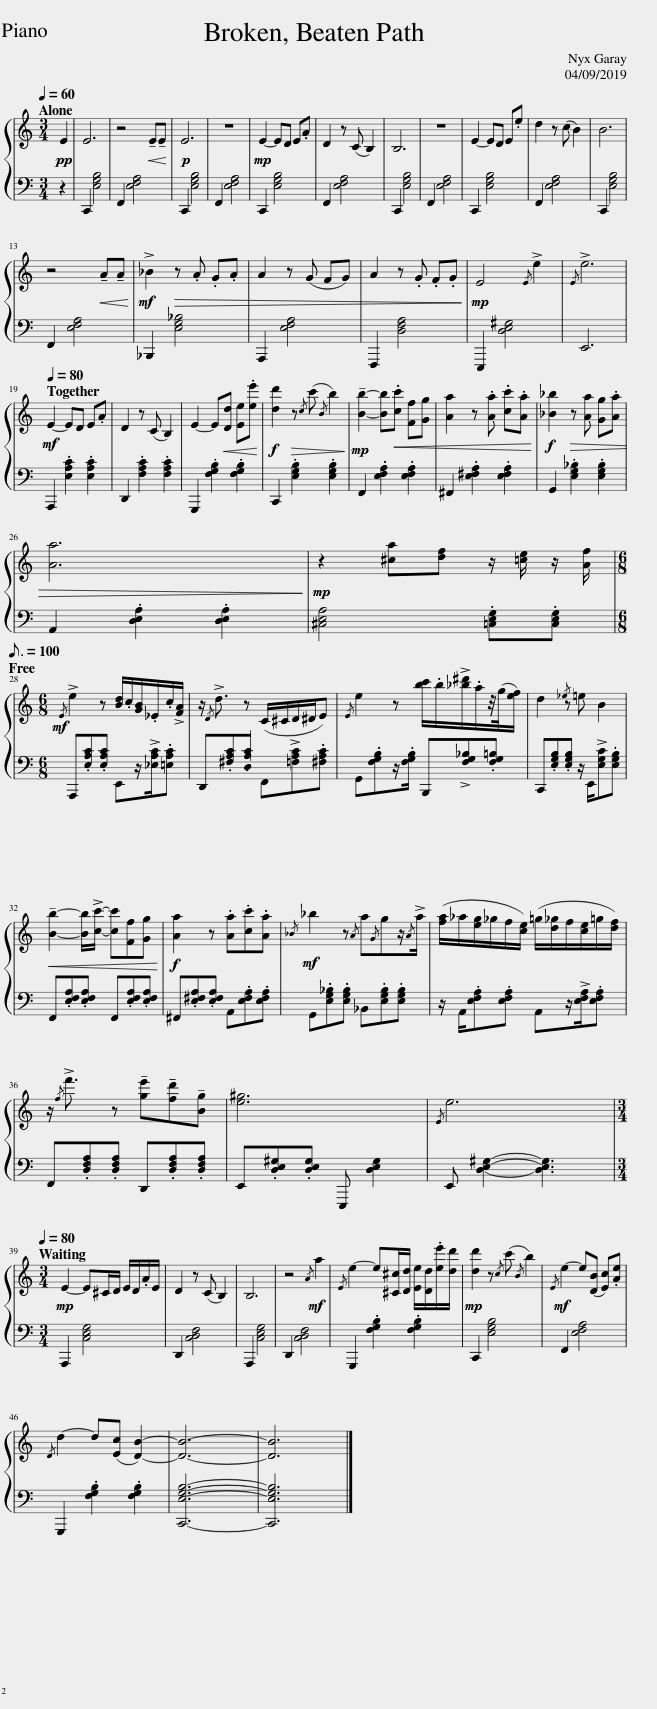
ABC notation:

X:1
%%score { 1 | 2 }
L:1/8
Q:1/4=60
M:3/4
I:linebreak $
K:C
V:1 treble
V:2 bass
V:1
!pp! E2 | E6 | z4!<(! !tenuto!E!tenuto!E!<)! |!p! E6 | z6 | %5
!mp! E2- ED E.A | D2 z (C B,2) | B,6 | z6 | E2- ED E.e | %10
 d2 z (c B2) | B6 |$ z4!<(! !tenuto!A!tenuto!A!<)! |!mf! !>!_B2!>(! z .A .G.A | A2 z (G FG) | %15
 A2 z .G .F.G!>)! |!mp! E4{/E} !>!e2 |{/E} !>!e6 |$[Q:1/4=80]!mf! E2- ED E.A | D2 z (C B,2) | %20
 E2- E!<(![Dd] [Ee].[ee']!<)! |!f! [dd']2!>(! z{/c} (c'{/B} b2)!>)! |!mp! !tenuto![Bb]2- [Bb]!<(!.[cc'] [Ff][Gg] | [Aa]2 z .[Aa] .[cc'].[Aa]!<)! |!f! [_B_b]2!>(! z [Aa] [Gg].[Aa] |$ %25
 [Aa]6!>)! |!mp! z2 [^ca][df] z/ [=ce]/ z/ [Af]/ |$[M:6/8][Q:3/16=100]!mf!{/E} !>!e2 z [Bd]/.c/[GB]/._E/.c/!>![FA]/ | z/{/D} !>!d3/2 z (C/^C/D/^D/E) |{/E} e2 z [bc']/.b/!>![_b^d']/.a/z/4(g/4[ef]/) | %30
 d2 z{/_e} =e B2 |$!<(! !tenuto![Bb]2- [Bb]/!>![cc']/- [cc'][Ff][Gg]!<)! |!f! [Aa]2 z .[Aa].[cc'].[Aa] |!mf!{/_B} _b2 z{/A} a{/G}g z/{/A}!>!a/ | ([fa]/_a/[eg]/_g/f/[ce]/) (=g/[d_g]/f/[ce]/=g/[df]/) |$ %35
 z/{/f} !>!f'3/2 z !tenuto![ge']!tenuto![fd']!tenuto![Bg] | [e^g]6 |{/E} e6 |$[M:3/4][Q:1/4=80]!mp! E2- E^C/D/ E/D/.A/E/ | D2 z (C B,2) | %40
 B,6 | z4!mf!{/A} a2 |{/E} e2- e[^C^c]/[Dd]/ [Ee]/[Dd]/.[ee']/[dd']/ |!mp! [dd']2 z{/c} (c'{/B} b2) |!mf!{/E} e2- e([DB] [Ec]).[Ae] |$ %45
{/D} d2- d([Ec] [DB]2-) | [DB]6- | [DB]6 |] %48
V:2
 z2 | C,,2 [E,G,B,]4 | F,,2 [E,F,A,]4 | C,,2 [E,G,B,]4 | F,,2 [E,F,A,]4 | %5
 C,,2 [E,G,B,]4 | F,,2 [E,F,A,]4 | C,,2 [E,G,B,]4 | F,,2 [E,F,A,]4 | C,,2 [E,G,B,]4 | %10
 F,,2 [E,F,A,]4 | C,,2 [E,G,B,]4 |$ F,,2 [E,F,A,]4 | _B,,,2 [E,G,_B,]4 | A,,,2 [E,F,A,]4 | %15
 F,,,2 [D,F,A,]4 | E,,,2 [D,E,^G,]4 | E,,6 |$ A,,,2 .[E,A,C]2 .[E,A,C]2 | D,,2 .[F,A,C]2 .[F,A,C]2 | %20
 G,,,2 .[F,G,B,]2 .[F,G,B,]2 | C,,2 .[E,G,B,]2 .[E,G,B,]2 | F,,2 .[E,F,A,]2 .[E,F,A,]2 | ^F,,2 .[E,^F,A,]2 .[E,F,A,]2 | G,,2 .[E,G,_B,]2 .[E,G,B,]2 |$ %25
 A,,2 .[D,E,A,]2 .[D,E,A,]2 | [^C,E,A,]4 .[=C,E,G,].[C,E,G,] |$[M:6/8] A,,,.[E,A,C].[E,A,C] E,,z/!>![_E,A,C]/.[=E,A,C] | D,,.[^F,A,C].[F,A,C] F,,!>![=F,A,C].[^F,A,C] | G,,.[F,G,B,]z/.[F,G,B,]/ B,,,!>![F,G,_B,].[F,G,=B,] | %30
 C,,.[E,G,B,].[E,G,B,] z/ E,,/!>![E,G,C].[E,G,B,] |$ F,,.[E,F,A,].[E,F,A,] F,,.[E,F,A,].[E,F,A,] | ^F,,.[E,^F,A,].[E,F,A,] A,,.[E,F,A,].[E,F,A,] | G,,.[E,G,_B,].[E,G,B,] _B,,.[E,G,B,].[E,G,B,] | z/ A,,/.[E,F,A,].[E,F,A,] A,,z/!>![E,F,A,]/.[E,F,A,] |$ %35
 F,,.[D,F,A,].[D,F,A,] D,,.[D,F,A,].[D,F,A,] | E,,.[D,E,^G,].[D,E,G,] E,,, [D,E,G,]2 | E,, [D,E,^G,]2- [D,E,G,]3 |$[M:3/4] A,,,2 [C,E,G,]4 | D,,2 [C,D,F,]4 | %40
 A,,,2 [C,E,G,]4 | D,,2 [C,D,F,]4 | G,,,2 .[F,G,B,]2 .[F,G,B,]2 | C,,2 [E,G,B,]4 | F,,2 [E,F,A,]4 |$ %45
 G,,,2 .[F,G,B,]2 .[F,G,B,]2 | [C,,E,G,B,]6- | [C,,E,G,B,]6 |] %48
